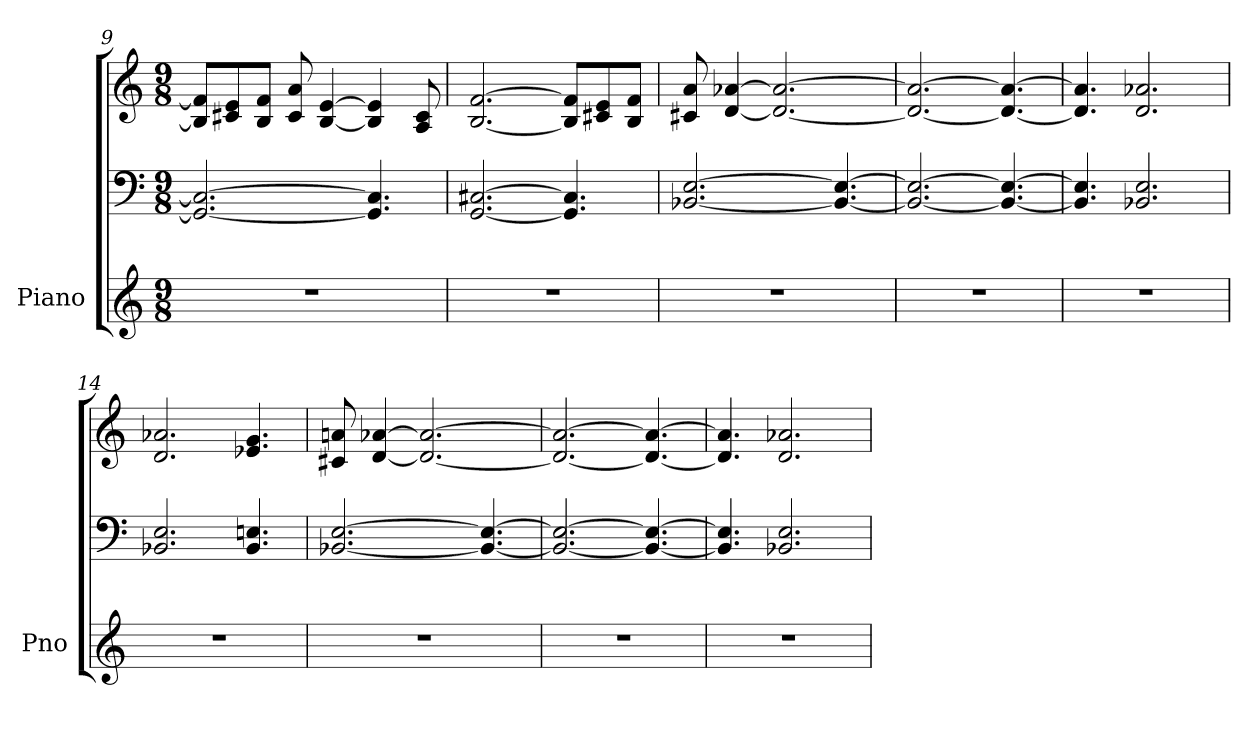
**kern	**kern	**kern
*part1	*part1	*part1
*staff3	*staff2	*staff1
*I"Piano	*	*
*I'Pno	*	*
*clefG2	*clefF4	*clefG2
*k[]	*k[]	*k[]
*M9/8	*M9/8	*M9/8
=9	=9	=9
8%9r	2.GG_ 2.C#_	8B] 8f]L
.	.	8c#X 8e
.	.	8B 8fJ
.	.	8c# 8a
.	.	[4B [4e
.	4.GG] 4.C#]	4B] 4e]
.	.	8A 8c#
=10	=10	=10
8%9r	[2.GG [2.C#X	[2.B [2.f
.	4.GG] 4.C#]	8B] 8f]L
.	.	8c#X 8e
.	.	8B 8fJ
=11	=11	=11
8%9r	[2.BB-X [2.E	8c#X 8a
.	.	[4d [4a-X
.	.	2.d_ 2.a-_
.	4.BB-_ 4.E_	.
=12	=12	=12
8%9r	2.BB-_ 2.E_	2.d_ 2.a-_
.	4.BB-_ 4.E_	4.d_ 4.a-_
=13	=13	=13
8%9r	4.BB-] 4.E]	4.d] 4.a-]
.	2.BB-X 2.E	2.d 2.a-X
=14	=14	=14
8%9r	2.BB-X 2.E	2.d 2.a-X
.	4.BB- 4.En	4.e-X 4.g
=15	=15	=15
8%9r	[2.BB-X [2.E	8c#X 8an
.	.	[4d [4a-X
.	.	2.d_ 2.a-_
.	4.BB-_ 4.E_	.
=16	=16	=16
8%9r	2.BB-_ 2.E_	2.d_ 2.a-_
.	4.BB-_ 4.E_	4.d_ 4.a-_
=17	=17	=17
8%9r	4.BB-] 4.E]	4.d] 4.a-]
.	2.BB-X 2.E	2.d 2.a-X
=	=	=
*-	*-	*-
